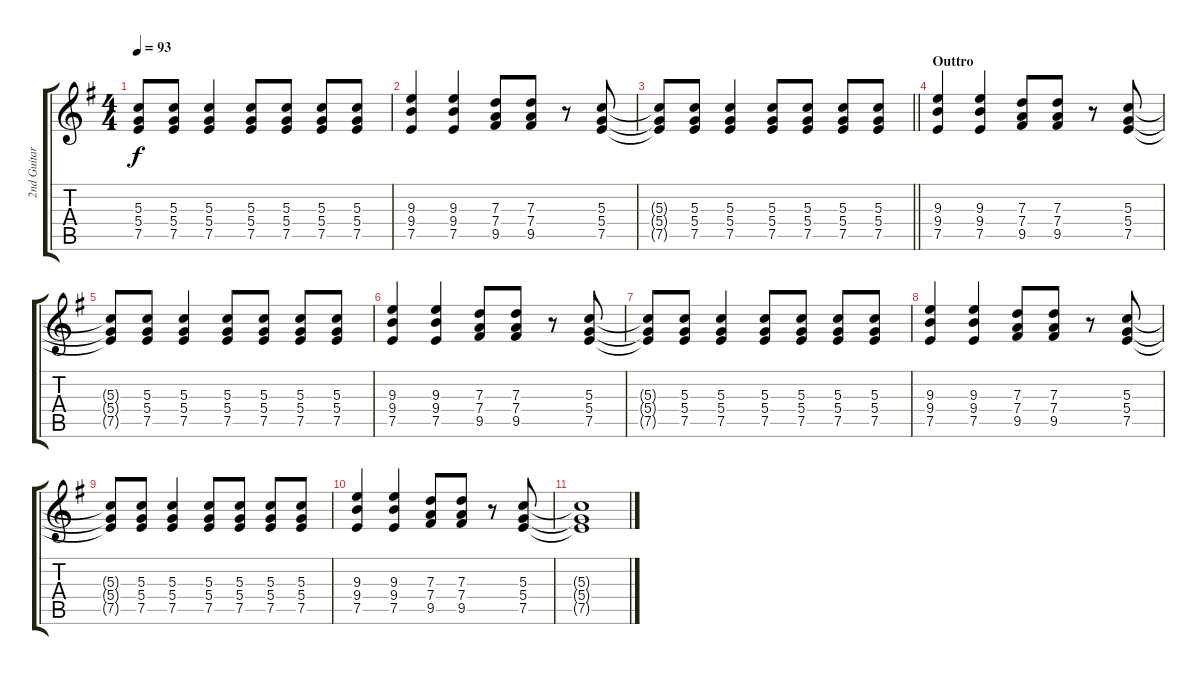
\track ("2nd Guitar" "2nd Guitar") {instrument distortionguitar}
\staff {score tabs}
\tuning (E4 B3 G3 D3 A2 E2) {hide}
\ts (4 4)
\tempo 93
\clef g2
\ks g
(5.3{t} 5.4{t} 7.5{t}).8{dy f} (5.3 5.4 7.5).8 (5.3 5.4 7.5).4 (5.3 5.4 7.5).8 (5.3 5.4 7.5).8 (5.3 5.4 7.5).8 (5.3 5.4 7.5).8 |
(9.3 9.4 7.5).4 (9.3 9.4 7.5).4 (7.3 7.4 9.5).8 (7.3 7.4 9.5).8 r.8 (5.3 5.4 7.5).8 |
\barLineRight lightlight
(5.3{t} 5.4{t} 7.5{t}).8 (5.3 5.4 7.5).8 (5.3 5.4 7.5).4 (5.3 5.4 7.5).8 (5.3 5.4 7.5).8 (5.3 5.4 7.5).8 (5.3 5.4 7.5).8 |
\section ("" "Outtro")
(9.3 9.4 7.5).4 (9.3 9.4 7.5).4 (7.3 7.4 9.5).8 (7.3 7.4 9.5).8 r.8 (5.3 5.4 7.5).8 |
(5.3{t} 5.4{t} 7.5{t}).8 (5.3 5.4 7.5).8 (5.3 5.4 7.5).4 (5.3 5.4 7.5).8 (5.3 5.4 7.5).8 (5.3 5.4 7.5).8 (5.3 5.4 7.5).8 |
(9.3 9.4 7.5).4 (9.3 9.4 7.5).4 (7.3 7.4 9.5).8 (7.3 7.4 9.5).8 r.8 (5.3 5.4 7.5).8 |
(5.3{t} 5.4{t} 7.5{t}).8 (5.3 5.4 7.5).8 (5.3 5.4 7.5).4 (5.3 5.4 7.5).8 (5.3 5.4 7.5).8 (5.3 5.4 7.5).8 (5.3 5.4 7.5).8 |
(9.3 9.4 7.5).4 (9.3 9.4 7.5).4 (7.3 7.4 9.5).8 (7.3 7.4 9.5).8 r.8 (5.3 5.4 7.5).8 |
(5.3{t} 5.4{t} 7.5{t}).8 (5.3 5.4 7.5).8 (5.3 5.4 7.5).4 (5.3 5.4 7.5).8 (5.3 5.4 7.5).8 (5.3 5.4 7.5).8 (5.3 5.4 7.5).8 |
(9.3 9.4 7.5).4 (9.3 9.4 7.5).4 (7.3 7.4 9.5).8 (7.3 7.4 9.5).8 r.8 (5.3 5.4 7.5).8 |
(5.3{t} 5.4{t} 7.5{t}).1
